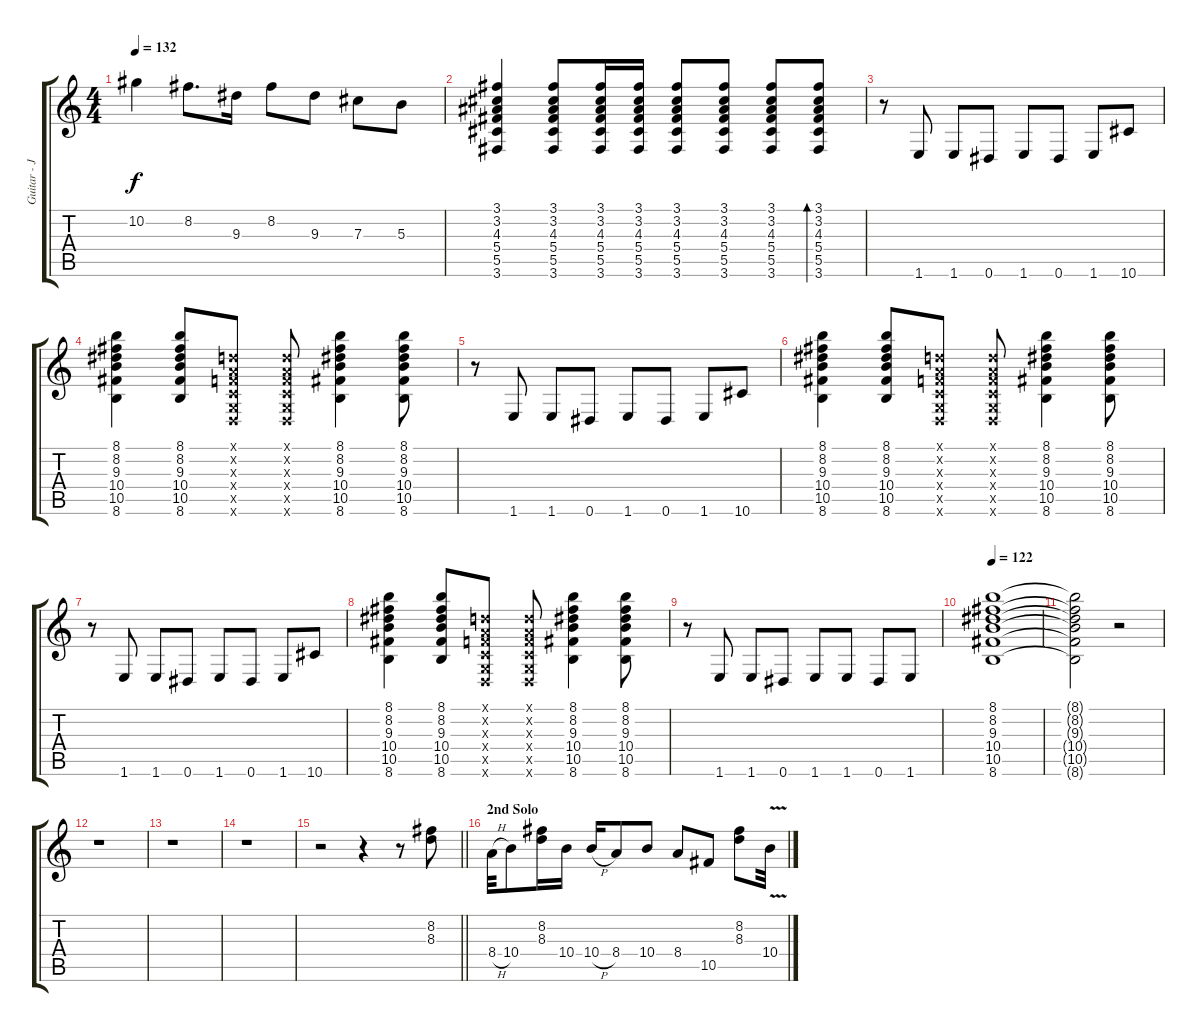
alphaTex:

\track ("Guitar - John Squire" "Guitar - J") {instrument distortionguitar}
\staff {score tabs}
\tuning (Eb4 Bb3 Gb3 Db3 Ab2 Eb2) {hide}
\ts (4 4)
\tempo 132
\clef g2
\ks c
10.2.4{dy f} 8.2.8{d} 9.3.16 8.2.8 9.3.8 7.3.8 5.3.8 |
(3.1 3.2 4.3 5.4 5.5 3.6).4 (3.1 3.2 4.3 5.4 5.5 3.6).8 (3.1 3.2 4.3 5.4 5.5 3.6).16 (3.1 3.2 4.3 5.4 5.5 3.6).16 (3.1 3.2 4.3 5.4 5.5 3.6).8 (3.1 3.2 4.3 5.4 5.5 3.6).8 (3.1 3.2 4.3 5.4 5.5 3.6).8 (3.1 3.2 4.3 5.4 5.5 3.6).8{bd 60} |
r.8 1.6.8 1.6.8 0.6.8 1.6.8 0.6.8 1.6.8 10.6.8 |
(8.1 8.2 9.3 10.4 10.5 8.6).4 (8.1 8.2 9.3 10.4 10.5 8.6).8 (-1.1{x} -1.2{x} -1.3{x} -1.4{x} -1.5{x} -1.6{x}).8 (-1.1{x} -1.2{x} -1.3{x} -1.4{x} -1.5{x} -1.6{x}).8 (8.1 8.2 9.3 10.4 10.5 8.6).4 (8.1 8.2 9.3 10.4 10.5 8.6).8 |
r.8 1.6.8 1.6.8 0.6.8 1.6.8 0.6.8 1.6.8 10.6.8 |
(8.1 8.2 9.3 10.4 10.5 8.6).4 (8.1 8.2 9.3 10.4 10.5 8.6).8 (-1.1{x} -1.2{x} -1.3{x} -1.4{x} -1.5{x} -1.6{x}).8 (-1.1{x} -1.2{x} -1.3{x} -1.4{x} -1.5{x} -1.6{x}).8 (8.1 8.2 9.3 10.4 10.5 8.6).4 (8.1 8.2 9.3 10.4 10.5 8.6).8 |
r.8 1.6.8 1.6.8 0.6.8 1.6.8 0.6.8 1.6.8 10.6.8 |
(8.1 8.2 9.3 10.4 10.5 8.6).4 (8.1 8.2 9.3 10.4 10.5 8.6).8 (-1.1{x} -1.2{x} -1.3{x} -1.4{x} -1.5{x} -1.6{x}).8 (-1.1{x} -1.2{x} -1.3{x} -1.4{x} -1.5{x} -1.6{x}).8 (8.1 8.2 9.3 10.4 10.5 8.6).4 (8.1 8.2 9.3 10.4 10.5 8.6).8 |
r.8 1.6.8 1.6.8 0.6.8 1.6.8 1.6.8 0.6.8 1.6.8 |
\tempo 122
(8.1 8.2 9.3 10.4 10.5 8.6).1 |
(8.1{t} 8.2{t} 9.3{t} 10.4{t} 10.5{t} 8.6{t}).2 r.2 |
r.1 |
r.1 |
r.1 |
\barLineRight lightlight
r.2 r.4 r.8 (8.2 8.3).8 |
\section ("" "2nd Solo")
8.4{h}.32 10.4.8 (8.2 8.3).16 10.4.16 10.4{h}.16 8.4.8 10.4.8 8.4.8 10.5.8 (8.2 8.3).8 10.4{v}.32
